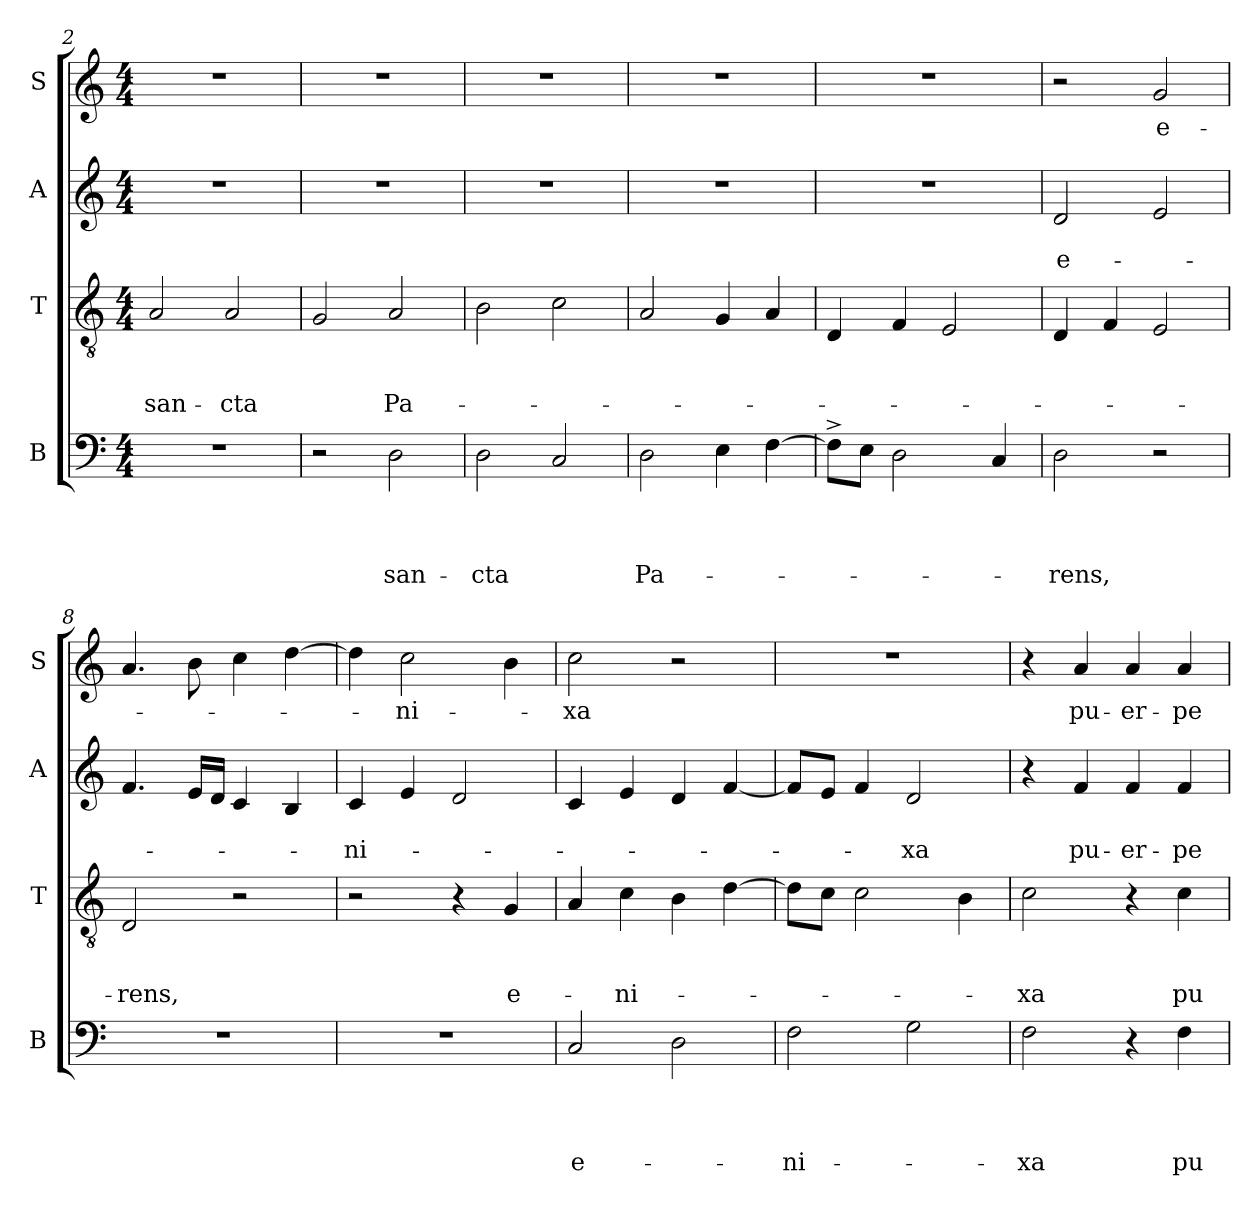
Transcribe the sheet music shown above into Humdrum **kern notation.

**kern	**text	**text	**text	**text	**kern	**text	**text	**text	**kern	**text	**text	**kern	**text
*part4	*part4	*part4	*part4	*part4	*part3	*part3	*part3	*part3	*part2	*part2	*part2	*part1	*part1
*staff4	*staff4	*staff4	*staff4	*staff4	*staff3	*staff3	*staff3	*staff3	*staff2	*staff2	*staff2	*staff1	*staff1
*I"B	*	*	*	*	*I"T	*	*	*	*I"A	*	*	*I"S	*
*I'B	*	*	*	*	*I'T	*	*	*	*I'A	*	*	*I'S	*
*clefF4	*	*	*	*	*clefGv2	*	*	*	*clefG2	*	*	*clefG2	*
*k[]	*	*	*	*	*k[]	*	*	*	*k[]	*	*	*k[]	*
*C:	*	*	*	*	*C:	*	*	*	*C:	*	*	*C:	*
*M4/4	*	*	*	*	*M4/4	*	*	*	*M4/4	*	*	*M4/4	*
=2	=2	=2	=2	=2	=2	=2	=2	=2	=2	=2	=2	=2	=2
!	!	!	!	!	!	!	!	!LO:LY:b	!	!	!	!	!
1r	.	.	.	.	2A/	.	.	san-	1r	.	.	1r	.
!	!	!	!	!	!	!	!	!LO:LY:b	!	!	!	!	!
.	.	.	.	.	2A/	.	.	-cta	.	.	.	.	.
=3	=3	=3	=3	=3	=3	=3	=3	=3	=3	=3	=3	=3	=3
2r	.	.	.	.	2G/	.	.	.	1r	.	.	1r	.
!	!	!	!	!LO:LY:b	!	!	!	!LO:LY:b	!	!	!	!	!
2D\	.	.	.	san-	2A/	.	.	Pa-	.	.	.	.	.
=4	=4	=4	=4	=4	=4	=4	=4	=4	=4	=4	=4	=4	=4
!	!	!	!	!LO:LY:b	!	!	!	!	!	!	!	!	!
2D\	.	.	.	-cta	2B\	.	.	.	1r	.	.	1r	.
2C/	.	.	.	.	2c\	.	.	.	.	.	.	.	.
=5	=5	=5	=5	=5	=5	=5	=5	=5	=5	=5	=5	=5	=5
!	!	!	!	!LO:LY:b	!	!	!	!	!	!	!	!	!
2D\	.	.	.	Pa-	2A/	.	.	.	1r	.	.	1r	.
4E\	.	.	.	.	4G/	.	.	.	.	.	.	.	.
[>4F\	.	.	.	.	4A/	.	.	.	.	.	.	.	.
=6	=6	=6	=6	=6	=6	=6	=6	=6	=6	=6	=6	=6	=6
8F^>\L]	.	.	.	.	4D/	.	.	.	1r	.	.	1r	.
8E\J	.	.	.	.	.	.	.	.	.	.	.	.	.
2D\	.	.	.	.	4F/	.	.	.	.	.	.	.	.
.	.	.	.	.	2E/	.	.	.	.	.	.	.	.
4C/	.	.	.	.	.	.	.	.	.	.	.	.	.
=7	=7	=7	=7	=7	=7	=7	=7	=7	=7	=7	=7	=7	=7
!	!	!	!	!LO:LY:b	!	!	!	!	!	!	!LO:LY:b	!	!
2D\	.	.	.	-rens,	4D/	.	.	.	2d/	.	e-	2r	.
.	.	.	.	.	4F/	.	.	.	.	.	.	.	.
!	!	!	!	!	!	!	!	!	!	!	!	!	!LO:LY:b
2r	.	.	.	.	2E/	.	.	.	2e/	.	.	2g/	e-
=8	=8	=8	=8	=8	=8	=8	=8	=8	=8	=8	=8	=8	=8
!	!	!	!	!	!	!	!	!LO:LY:b	!	!	!	!	!
1r	.	.	.	.	2D/	.	.	-rens,	4.f/	.	.	4.a/	.
.	.	.	.	.	.	.	.	.	16e/LL	.	.	8b\	.
.	.	.	.	.	.	.	.	.	16d/JJ	.	.	.	.
.	.	.	.	.	2r	.	.	.	4c/	.	.	4cc\	.
.	.	.	.	.	.	.	.	.	4B/	.	.	[<4dd\	.
!!LO:LB:g=z
=9	=9	=9	=9	=9	=9	=9	=9	=9	=9	=9	=9	=9	=9
!	!	!	!	!	!	!	!	!	!	!	!LO:LY:b	!	!
1r	.	.	.	.	2r	.	.	.	4c/	.	-ni-	4dd\]	.
!	!	!	!	!	!	!	!	!	!	!	!	!	!LO:LY:b
.	.	.	.	.	.	.	.	.	4e/	.	.	2cc\	-ni-
.	.	.	.	.	4r	.	.	.	2d/	.	.	.	.
!	!	!	!	!	!	!	!	!LO:LY:b	!	!	!	!	!
.	.	.	.	.	4G/	.	.	e-	.	.	.	4b\	.
=10	=10	=10	=10	=10	=10	=10	=10	=10	=10	=10	=10	=10	=10
!	!	!	!	!LO:LY:b	!	!	!	!	!	!	!	!	!LO:LY:b
2C/	.	.	.	e-	4A/	.	.	.	4c/	.	.	2cc\	-xa
!	!	!	!	!	!	!	!	!LO:LY:b	!	!	!	!	!
.	.	.	.	.	4c\	.	.	-ni-	4e/	.	.	.	.
2D\	.	.	.	.	4B\	.	.	.	4d/	.	.	2r	.
.	.	.	.	.	[>4d\	.	.	.	[<4f/	.	.	.	.
=11	=11	=11	=11	=11	=11	=11	=11	=11	=11	=11	=11	=11	=11
!	!	!	!	!LO:LY:b	!	!	!	!	!	!	!	!	!
2F\	.	.	.	-ni-	8d\L]	.	.	.	8f/L]	.	.	1r	.
.	.	.	.	.	8c\J	.	.	.	8e/J	.	.	.	.
.	.	.	.	.	2c\	.	.	.	4f/	.	.	.	.
!	!	!	!	!	!	!	!	!	!	!	!LO:LY:b	!	!
2G\	.	.	.	.	.	.	.	.	2d/	.	-xa	.	.
.	.	.	.	.	4B\	.	.	.	.	.	.	.	.
=12	=12	=12	=12	=12	=12	=12	=12	=12	=12	=12	=12	=12	=12
!	!	!	!	!LO:LY:b	!	!	!	!LO:LY:b	!	!	!	!	!
2F\	.	.	.	-xa	2c\	.	.	-xa	4r	.	.	4r	.
!	!	!	!	!	!	!	!	!	!	!	!LO:LY:b	!	!LO:LY:b
.	.	.	.	.	.	.	.	.	4f/	.	pu-	4a/	pu-
!	!	!	!	!	!	!	!	!	!	!	!LO:LY:b	!	!LO:LY:b
4r	.	.	.	.	4r	.	.	.	4f/	.	-er-	4a/	-er-
!	!	!	!	!LO:LY:b	!	!	!	!LO:LY:b	!	!	!LO:LY:b:rj	!	!LO:LY:b:rj
4F\	.	.	.	pu-	4c\	.	.	pu-	4f/	.	-pe-	4a/	-pe-
=	=	=	=	=	=	=	=	=	=	=	=	=	=
*-	*-	*-	*-	*-	*-	*-	*-	*-	*-	*-	*-	*-	*-
